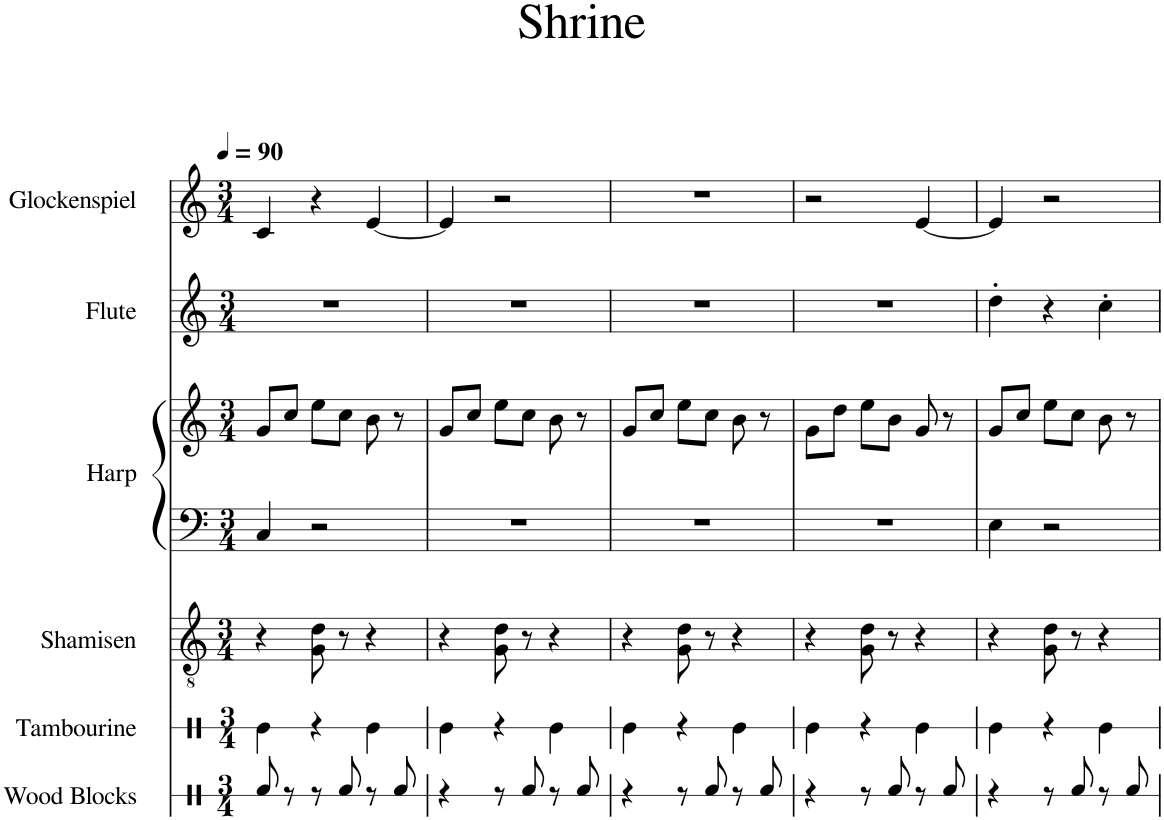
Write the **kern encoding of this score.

**kern	**kern	**kern	**kern	**kern	**kern	**kern
*part6	*part5	*part4	*part3	*part3	*part2	*part1
*staff7	*staff6	*staff5	*staff4	*staff3	*staff2	*staff1
*I"Wood Blocks	*I"Tambourine	*I"Shamisen	*I"Harp	*	*I"Flute	*I"Glockenspiel
*I'Wd. Bl.	*I'Tamb.	*I'Sh.	*I'Hrp.	*	*I'Fl.	*I'Glock.
*stria1	*stria1	*	*	*	*	*
*clefX	*clefX	*clefGv2	*clefF4	*clefG2	*clefG2	*clefG2
*	*	*	*	*	*	*Trd-14c-24
*k[]	*k[]	*k[]	*k[]	*k[]	*k[]	*k[]
*M3/4	*M3/4	*M3/4	*M3/4	*M3/4	*M3/4	*M3/4
*MM90	*MM90	*MM90	*MM90	*MM90	*MM90	*MM90
=1	=1	=1	=1	=1	=1	=1
8Rf/	4Re\	4r	4C/	8g/L	2.r	4c/
8r	.	.	.	8cc/J	.	.
8r	4r	8G\ 8d\	2r	8ee\L	.	4r
8Rf/	.	8r	.	8cc\J	.	.
8r	4Re\	4r	.	8b\	.	[4e/
8Rf/	.	.	.	8r	.	.
=2	=2	=2	=2	=2	=2	=2
4r	4Re\	4r	2.r	8g/L	2.r	4e/]
.	.	.	.	8cc/J	.	.
8r	4r	8G\ 8d\	.	8ee\L	.	2r
8Rf/	.	8r	.	8cc\J	.	.
8r	4Re\	4r	.	8b\	.	.
8Rf/	.	.	.	8r	.	.
=3	=3	=3	=3	=3	=3	=3
4r	4Re\	4r	2.r	8g/L	2.r	2.r
.	.	.	.	8cc/J	.	.
8r	4r	8G\ 8d\	.	8ee\L	.	.
8Rf/	.	8r	.	8cc\J	.	.
8r	4Re\	4r	.	8b\	.	.
8Rf/	.	.	.	8r	.	.
=4	=4	=4	=4	=4	=4	=4
4r	4Re\	4r	2.r	8g\L	2.r	2r
.	.	.	.	8dd\J	.	.
8r	4r	8G\ 8d\	.	8ee\L	.	.
8Rf/	.	8r	.	8b\J	.	.
8r	4Re\	4r	.	8g/	.	[4e/
8Rf/	.	.	.	8r	.	.
=5	=5	=5	=5	=5	=5	=5
4r	4Re\	4r	4E\	8g/L	4dd'\	4e/]
.	.	.	.	8cc/J	.	.
8r	4r	8G\ 8d\	2r	8ee\L	4r	2r
8Rf/	.	8r	.	8cc\J	.	.
8r	4Re\	4r	.	8b\	4cc'\	.
8Rf/	.	.	.	8r	.	.
=	=	=	=	=	=	=
*-	*-	*-	*-	*-	*-	*-
